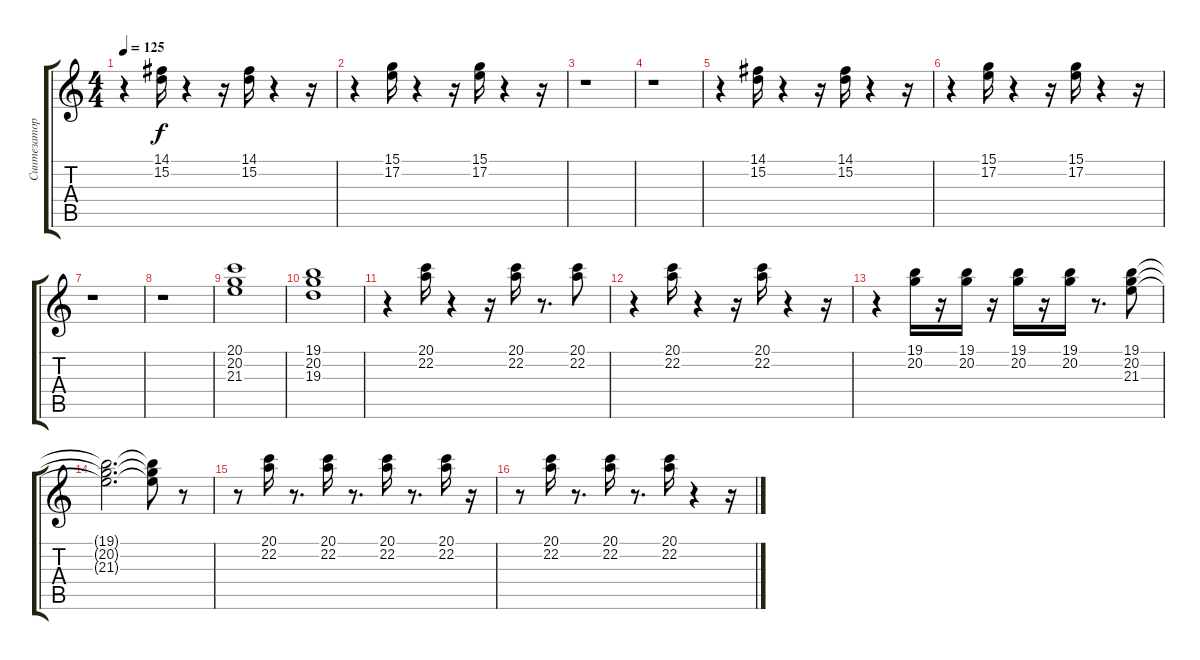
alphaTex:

\track ("Синтезатор" "Синтезатор") {instrument rockorgan}
\staff {score tabs}
\tuning (E4 B3 G3 D3 A2 E2) {hide}
\ts (4 4)
\tempo 125
\clef g2
\ks c
r.4{dy f} (14.1 15.2).16 r.4 r.16 (14.1 15.2).16 r.4 r.16 |
r.4 (15.1 17.2).16 r.4 r.16 (15.1 17.2).16 r.4 r.16 |
r.1 |
r.1 |
r.4 (14.1 15.2).16 r.4 r.16 (14.1 15.2).16 r.4 r.16 |
r.4 (15.1 17.2).16 r.4 r.16 (15.1 17.2).16 r.4 r.16 |
r.1 |
r.1 |
(20.1 20.2 21.3).1 |
(19.1 20.2 19.3).1 |
r.4 (20.1 22.2).16 r.4 r.16 (20.1 22.2).16 r.8{d} (20.1 22.2).8 |
r.4 (20.1 22.2).16 r.4 r.16 (20.1 22.2).16 r.4 r.16 |
r.4 (19.1 20.2).16 r.16 (19.1 20.2).16 r.16 (19.1 20.2).16 r.16 (19.1 20.2).16 r.8{d} (19.1 20.2 21.3).8 |
(19.1{t} 20.2{t} 21.3{t}).2{d} (19.1{t} 20.2{t} 21.3{t}).8 r.8 |
r.8 (20.1 22.2).16 r.8{d} (20.1 22.2).16 r.8{d} (20.1 22.2).16 r.8{d} (20.1 22.2).16 r.16 |
r.8 (20.1 22.2).16 r.8{d} (20.1 22.2).16 r.8{d} (20.1 22.2).16 r.4 r.16
